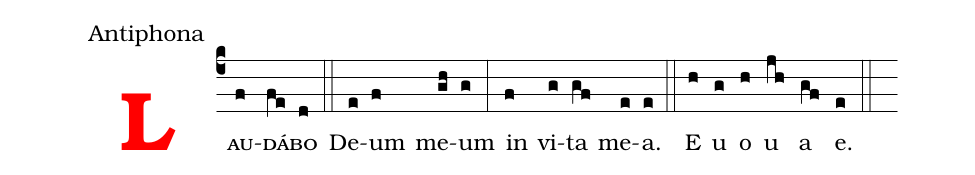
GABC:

office-part: Antiphona;
%%
<v>\bf\textcolor{red}{L}</v><v>\sc{au}</v>(c4f)<v>\sc{dá}</v>(fe)<v>\sc{bo}</v>(d) (::) De(e)um(f) me(gh)um(g) (:) in(f) vi(g)ta(gf) me(e)a.(e) (::) E(h) u(g) o(h) u(jh) a(gf) e.(e) (::)
